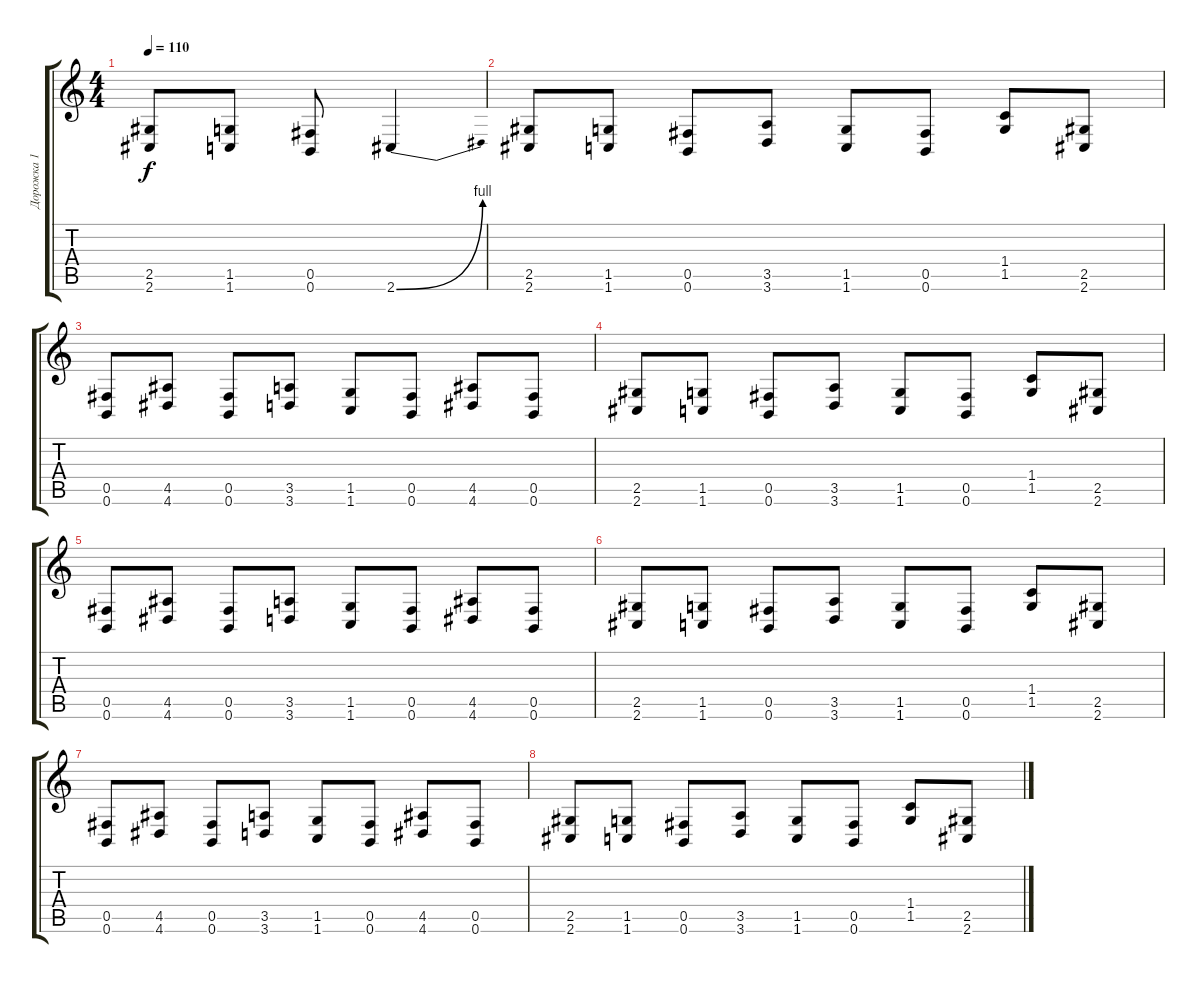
\track ("Дорожка 1" "Дорожка 1") {mute instrument distortionguitar}
\staff {score tabs}
\tuning (Db4 Ab3 E3 B2 Gb2 B1) {hide}
\ts (4 4)
\tempo 110
\clef g2
\ks c
(2.5 2.6).8{dy f} (1.5 1.6).8 (0.5 0.6).8 2.6{be (bend 0 0 60 4)}.4 |
(2.5 2.6).8 (1.5 1.6).8 (0.5 0.6).8 (3.5 3.6).8 (1.5 1.6).8 (0.5 0.6).8 (1.4 1.5).8 (2.5 2.6).8 |
(0.5 0.6).8 (4.5 4.6).8 (0.5 0.6).8 (3.5 3.6).8 (1.5 1.6).8 (0.5 0.6).8 (4.5 4.6).8 (0.5 0.6).8 |
(2.5 2.6).8 (1.5 1.6).8 (0.5 0.6).8 (3.5 3.6).8 (1.5 1.6).8 (0.5 0.6).8 (1.4 1.5).8 (2.5 2.6).8 |
(0.5 0.6).8 (4.5 4.6).8 (0.5 0.6).8 (3.5 3.6).8 (1.5 1.6).8 (0.5 0.6).8 (4.5 4.6).8 (0.5 0.6).8 |
(2.5 2.6).8 (1.5 1.6).8 (0.5 0.6).8 (3.5 3.6).8 (1.5 1.6).8 (0.5 0.6).8 (1.4 1.5).8 (2.5 2.6).8 |
(0.5 0.6).8 (4.5 4.6).8 (0.5 0.6).8 (3.5 3.6).8 (1.5 1.6).8 (0.5 0.6).8 (4.5 4.6).8 (0.5 0.6).8 |
(2.5 2.6).8 (1.5 1.6).8 (0.5 0.6).8 (3.5 3.6).8 (1.5 1.6).8 (0.5 0.6).8 (1.4 1.5).8 (2.5 2.6).8
